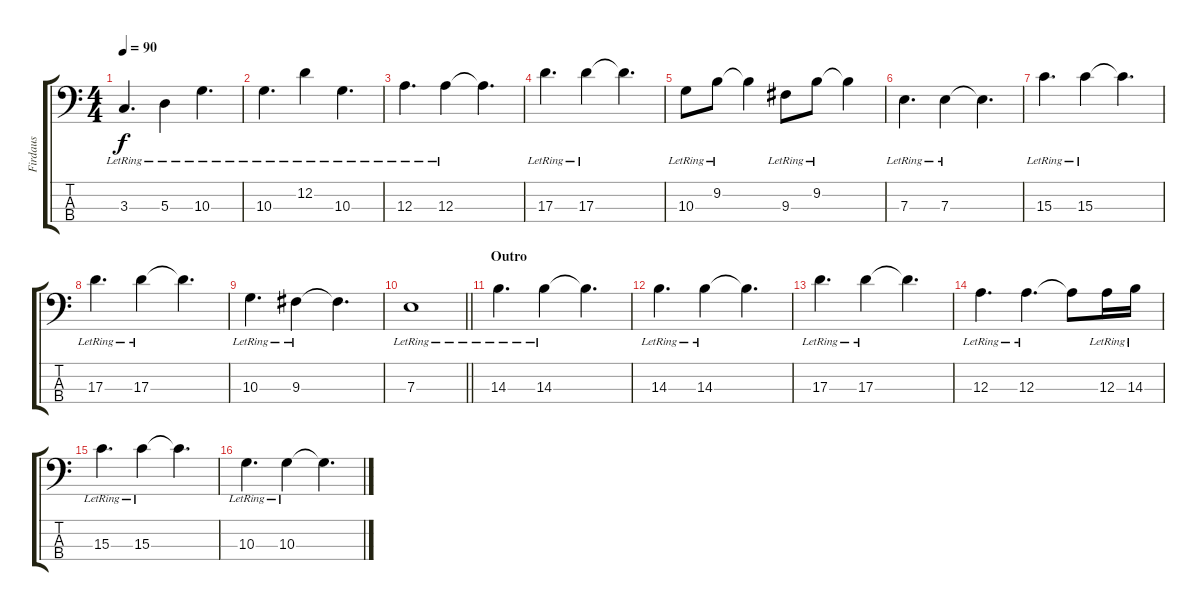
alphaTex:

\track ("Firdaus" "Firdaus") {instrument electricbassfinger}
\staff {score tabs}
\tuning (G2 D2 A1 E1) {hide}
\ts (4 4)
\tempo 90
\clef f4
\ks c
3.3{lr}.4{d dy f} 5.3{lr}.4 10.3{lr}.4{d} |
10.3{lr}.4{d} 12.2{lr}.4 10.3{lr}.4{d} |
12.3{lr}.4{d} 12.3{lr}.4 12.3{t}.4{d} |
17.3{lr}.4{d} 17.3{lr}.4 17.3{t}.4{d} |
10.3{lr}.8 9.2{lr}.8 9.2{t}.4 9.3{lr}.8 9.2{lr}.8 9.2{t}.4 |
7.3{lr}.4{d} 7.3{lr}.4 7.3{t}.4{d} |
15.3{lr}.4{d} 15.3{lr}.4 15.3{t}.4{d} |
17.3{lr}.4{d} 17.3{lr}.4 17.3{t}.4{d} |
10.3{lr}.4{d} 9.3{lr}.4 9.3{t}.4{d} |
\barLineRight lightlight
7.3{lr}.1 |
\section ("" "Outro")
14.3{lr}.4{d} 14.3{lr}.4 14.3{t}.4{d} |
14.3{lr}.4{d} 14.3{lr}.4 14.3{t}.4{d} |
17.3{lr}.4{d} 17.3{lr}.4 17.3{t}.4{d} |
12.3{lr}.4{d} 12.3{lr}.4{d} 12.3{t}.8 12.3{lr}.16 14.3{lr}.16 |
15.3{lr}.4{d} 15.3{lr}.4 15.3{t}.4{d} |
10.3{lr}.4{d} 10.3{lr}.4 10.3{t}.4{d}
